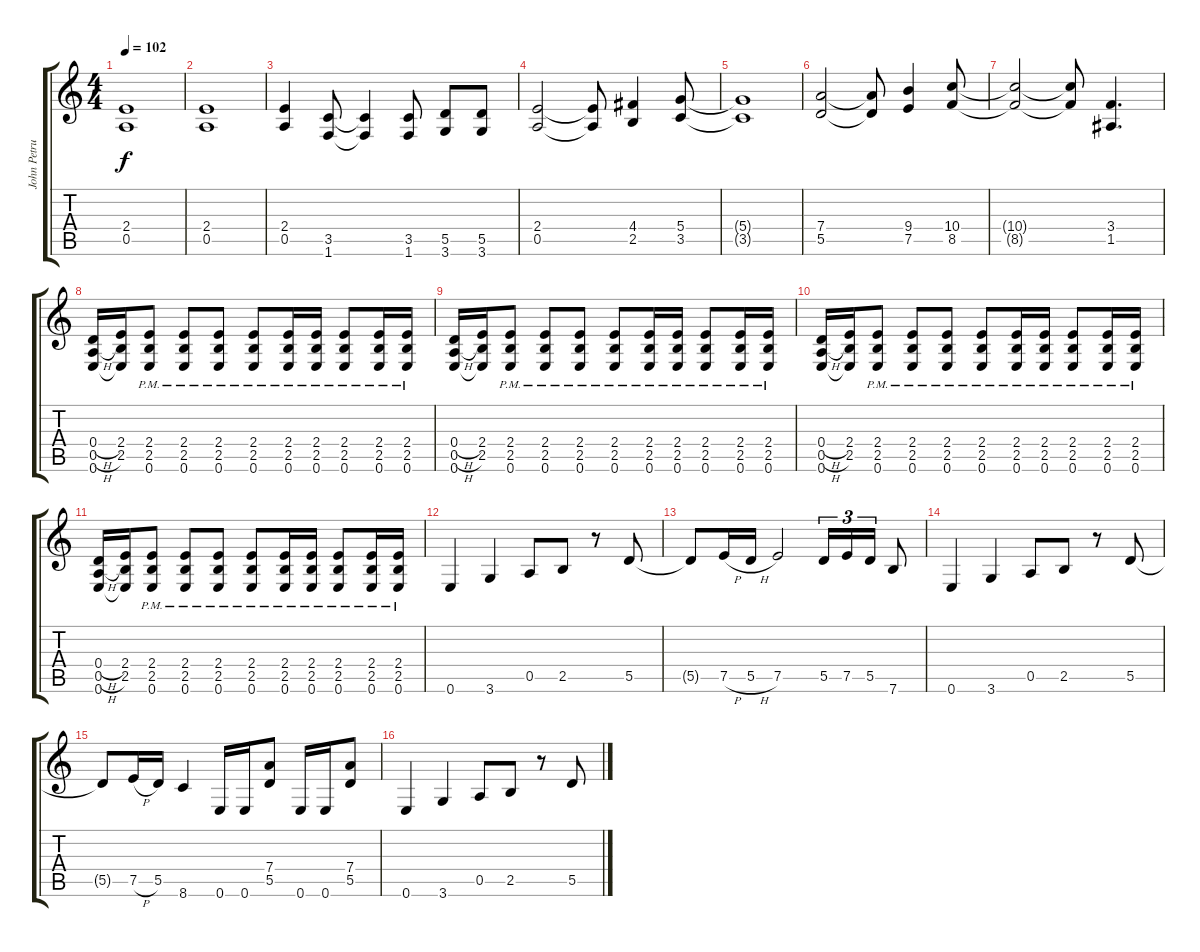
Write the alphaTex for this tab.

\track ("John Petrucci Electric Guitar Right" "John Petru") {instrument distortionguitar}
\staff {score tabs}
\tuning (E4 B3 G3 D3 A2 E2) {hide}
\ts (4 4)
\tempo 102
\clef g2
\ks c
(2.4 0.5).1{dy f} |
(2.4 0.5).1 |
(2.4 0.5).4 (3.5 1.6).8 (3.5{t} 1.6{t}).4 (3.5 1.6).8 (5.5 3.6).8 (5.5 3.6).8 |
(2.4 0.5).2 (2.4{t} 0.5{t}).8 (4.4 2.5).4 (5.4 3.5).8 |
(5.4{t} 3.5{t}).1 |
(7.4 5.5).2 (7.4{t} 5.5{t}).8 (9.4 7.5).4 (10.4 8.5).8 |
(10.4{t} 8.5{t}).2 (10.4{t} 8.5{t}).8 (3.4 1.5).4{d} |
(0.4{h} 0.5{h} 0.6).16 (2.4 2.5 0.6{t}).16 (2.4{pm} 2.5{pm} 0.6{pm}).8 (2.4{pm} 2.5{pm} 0.6{pm}).8 (2.4{pm} 2.5{pm} 0.6{pm}).8 (2.4{pm} 2.5{pm} 0.6{pm}).8 (2.4{pm} 2.5{pm} 0.6{pm}).16 (2.4{pm} 2.5{pm} 0.6{pm}).16 (2.4{pm} 2.5{pm} 0.6{pm}).8 (2.4{pm} 2.5{pm} 0.6{pm}).16 (2.4{pm} 2.5{pm} 0.6{pm}).16 |
(0.4{h} 0.5{h} 0.6).16 (2.4 2.5 0.6{t}).16 (2.4{pm} 2.5{pm} 0.6{pm}).8 (2.4{pm} 2.5{pm} 0.6{pm}).8 (2.4{pm} 2.5{pm} 0.6{pm}).8 (2.4{pm} 2.5{pm} 0.6{pm}).8 (2.4{pm} 2.5{pm} 0.6{pm}).16 (2.4{pm} 2.5{pm} 0.6{pm}).16 (2.4{pm} 2.5{pm} 0.6{pm}).8 (2.4{pm} 2.5{pm} 0.6{pm}).16 (2.4{pm} 2.5{pm} 0.6{pm}).16 |
(0.4{h} 0.5{h} 0.6).16 (2.4 2.5 0.6{t}).16 (2.4{pm} 2.5{pm} 0.6{pm}).8 (2.4{pm} 2.5{pm} 0.6{pm}).8 (2.4{pm} 2.5{pm} 0.6{pm}).8 (2.4{pm} 2.5{pm} 0.6{pm}).8 (2.4{pm} 2.5{pm} 0.6{pm}).16 (2.4{pm} 2.5{pm} 0.6{pm}).16 (2.4{pm} 2.5{pm} 0.6{pm}).8 (2.4{pm} 2.5{pm} 0.6{pm}).16 (2.4{pm} 2.5{pm} 0.6{pm}).16 |
(0.4{h} 0.5{h} 0.6).16 (2.4 2.5 0.6{t}).16 (2.4{pm} 2.5{pm} 0.6{pm}).8 (2.4{pm} 2.5{pm} 0.6{pm}).8 (2.4{pm} 2.5{pm} 0.6{pm}).8 (2.4{pm} 2.5{pm} 0.6{pm}).8 (2.4{pm} 2.5{pm} 0.6{pm}).16 (2.4{pm} 2.5{pm} 0.6{pm}).16 (2.4{pm} 2.5{pm} 0.6{pm}).8 (2.4{pm} 2.5{pm} 0.6{pm}).16 (2.4{pm} 2.5{pm} 0.6{pm}).16 |
0.6.4 3.6.4 0.5.8 2.5.8 r.8 5.5.8 |
5.5{t}.8 7.5{h}.16 5.5{h}.16 7.5.2 5.5.16{tu (3 2)} 7.5.16{tu (3 2)} 5.5.16{tu (3 2)} 7.6.8 |
0.6.4 3.6.4 0.5.8 2.5.8 r.8 5.5.8 |
5.5{t}.8 7.5{h}.16 5.5.16 8.6.4 0.6.16 0.6.16 (7.4 5.5).8 0.6.16 0.6.16 (7.4 5.5).8 |
0.6.4 3.6.4 0.5.8 2.5.8 r.8 5.5.8
